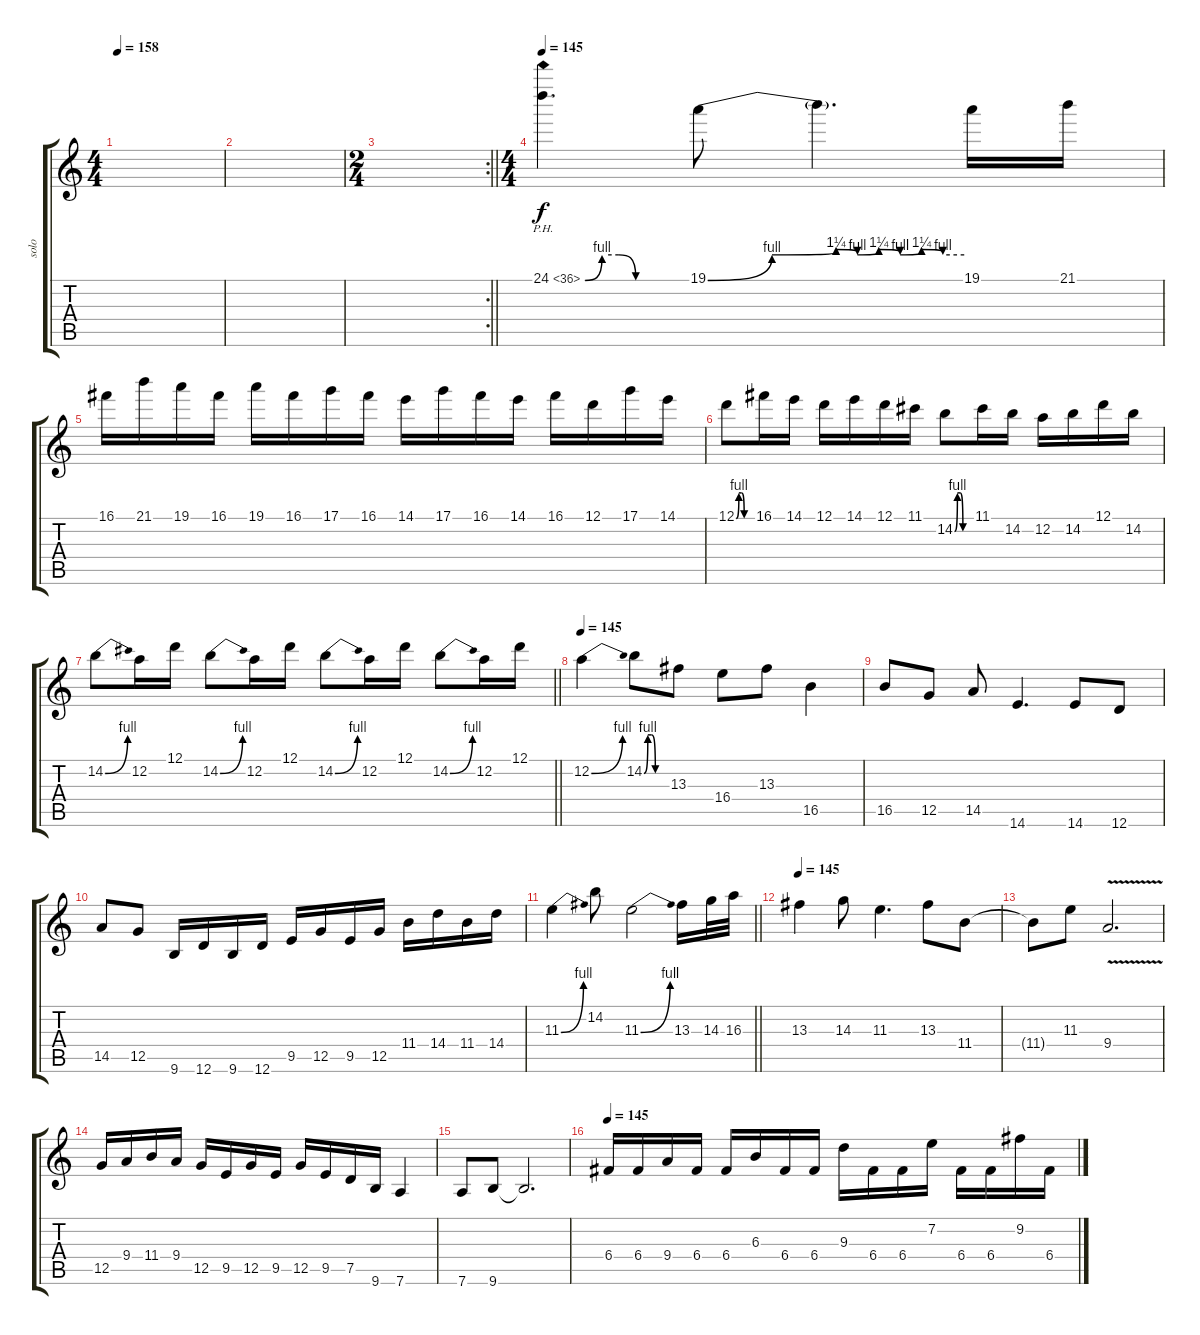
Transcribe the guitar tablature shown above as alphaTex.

\track ("solo" "solo") {instrument distortionguitar}
\staff {score tabs}
\tuning (D4 A3 F3 C3 G2 D2) {hide}
\ts (4 4)
\tempo 158
\clef g2
\ks c
|
|
\rc 2
\ts (2 4)
\barLineRight lightlight
|
\ts (4 4)
\section ("" "")
\tempo 145
24.1{be (custom 0 0 10 4 20 4 30 0 60 0) ph 12}.4{d} 19.1{be (custom 0 0 15 4 30 5 35 4 40 5 45 4 50 5 55 4 60 4)}.8 19.1{t}.4{d} 19.1.16 21.1.16 |
16.1.16 21.1.16 19.1.16 16.1.16 19.1.16 16.1.16 17.1.16 16.1.16 14.1.16 17.1.16 16.1.16 14.1.16 16.1.16 12.1.16 17.1.16 14.1.16 |
12.1{be (custom 0 0 10 4 20 4 30 0 60 0)}.8 16.1.16 14.1.16 12.1.16 14.1.16 12.1.16 11.1.16 14.2{be (custom 0 0 10 4 20 4 30 0 60 0)}.8 11.1.16 14.2.16 12.2.16 14.2.16 12.1.16 14.2.16 |
\barLineRight lightlight
14.2{be (bend 0 0 60 4)}.8 12.2.16 12.1.16 14.2{be (bend 0 0 60 4)}.8 12.2.16 12.1.16 14.2{be (bend 0 0 60 4)}.8 12.2.16 12.1.16 14.2{be (bend 0 0 60 4)}.8 12.2.16 12.1.16 |
\tempo 145
12.2{be (bend 0 0 60 4)}.4 14.2{be (custom 0 0 10 4 20 4 30 0 60 0)}.8 13.3.8 16.4.8 13.3.8 16.5.4 |
16.5.8 12.5.8 14.5.8 14.6.4{d} 14.6.8 12.6.8 |
14.5.8 12.5.8 9.6.16 12.6.16 9.6.16 12.6.16 9.5.16 12.5.16 9.5.16 12.5.16 11.4.16 14.4.16 11.4.16 14.4.16 |
\barLineRight lightlight
11.3{be (bend 0 0 60 4)}.4 14.2.8 11.3{be (bend 0 0 60 4)}.2 13.3.16 14.3.32 16.3.32 |
\tempo 145
13.3.4 14.3.8 11.3.4{d} 13.3.8 11.4.8 |
11.4{t}.8 11.3.8 9.4{v}.2{d} |
12.5.16 9.4.16 11.4.16 9.4.16 12.5.16 9.5.16 12.5.16 9.5.16 12.5.16 9.5.16 7.5.16 9.6.16 7.6.4 |
7.6.8 9.6.8 9.6{t}.2{d} |
\tempo 145
6.4.16 6.4.16 9.4.16 6.4.16 6.4.16 6.3.16 6.4.16 6.4.16 9.3.16 6.4.16 6.4.16 7.2.16 6.4.16 6.4.16 9.2.16 6.4.16
